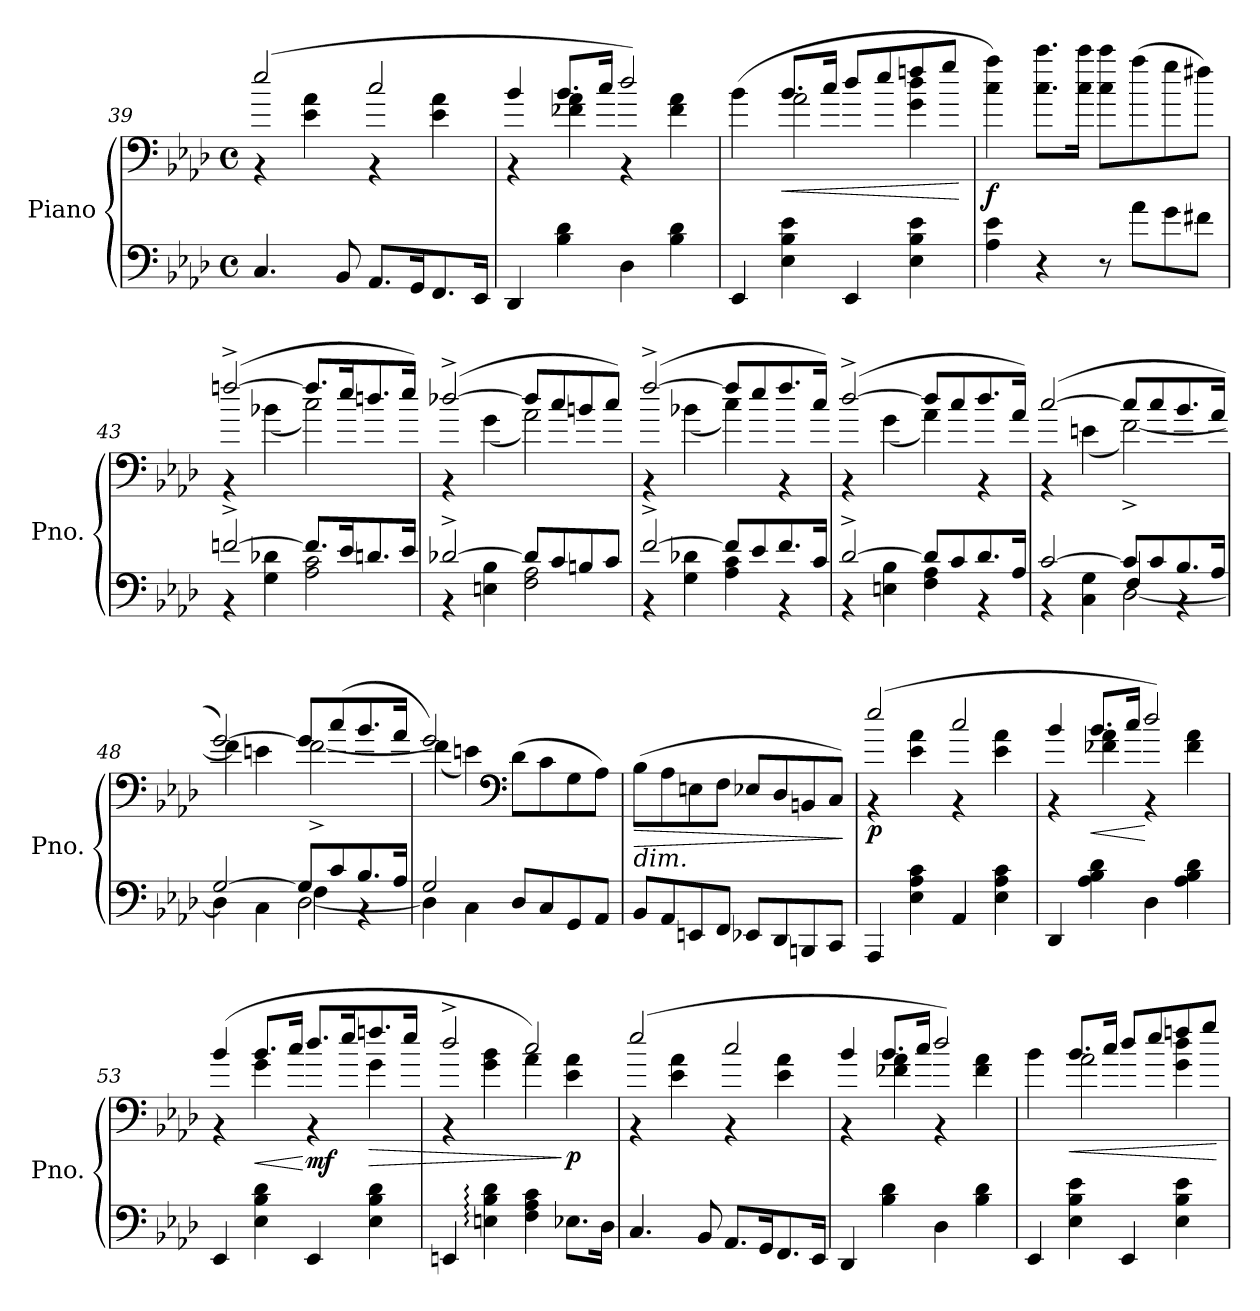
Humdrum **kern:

**kern	**kern	**dynam
*part1	*part1	*part1
*staff2	*staff1	*staff1/2
*I"Piano	*	*
*I'Pno.	*	*
*clefF4	*clefF4	*
*k[b-e-a-d-]	*k[b-e-a-d-]	*
*M4/4	*M4/4	*
*met(c)	*met(c)	*
=39	=39	=39
*	*^	*
4.C/	(>2ee-/	4r	.
.	.	4e-\ 4a-\	.
8BB-/	.	.	.
8.AA-/L	2cc/	4r	.
16GG/K	.	.	.
8.FF/	.	4e-\ 4a-\	.
16EE-/Jk	.	.	.
=40	=40	=40	=40
4DD-/	4b-/	4r	.
4B-\ 4d-\	8.b-/L	4f-X\ 4a-\	.
.	16cc/Jk	.	.
4D-\	2dd-/)	4r	.
4B-\ 4d-\	.	4f-\ 4a-\	.
!!LO:LB:g=z	!!
=41	=41	=41	=41
4EE-/	(>4b-\	4ryy	.
!	!	!	!LO:HP:b
4E-\ 4B-\ 4e-\	8.b-/L	2a-\	<
.	16cc/Jk	.	.
4EE-/	8dd-/L	.	.
.	8ee-/	.	.
4E-\ 4B-\ 4e-\	8ffn/	4g\ 4dd-\	.
.	8gg/J	.	.
*	*v	*v	*
.	.	[
=42	=42	=42
!	!	!LO:DY:b
4A-\ 4e-\	4cc\ 4aa-\)	f
4r	8.cc\ 8.ccc\L	.
.	16cc\ 16ccc\Jk	.
8r	8cc\ 8ccc\L	.
8a-\L	(>8aa-\	.
8g\	8gg\	.
8f#X\J	8ff#X\J)	.
=43	=43	=43
*^	*^	*
[2fn^/	4r	(>[2ffn^/	4r	.
.	4G\ 4d-X\	.	(<4b-X\	.
8.f/L]	2A-\ 2c\	8.ff/L]	2cc\)	.
16e-/K	.	16ee-/K	.	.
8.dn/	.	8.ddn/	.	.
16e-/Jk	.	16ee-/Jk)	.	.
=44	=44	=44	=44	=44
[2d-X^/	4r	(>[2dd-X^/	4r	.
.	4En\ 4B-\	.	(<4g\	.
8d-/L]	2F\ 2A-\	8dd-/L]	2a-\)	.
8c/	.	8cc/	.	.
8Bn/	.	8bn/	.	.
8c/J	.	8cc/J)	.	.
!!LO:LB:g=z	!!
=45	=45	=45	=45	=45
[2f^/	4r	(>[2ff^/	4r	.
.	4G\ 4d-X\	.	(<4b-X\	.
8f/L]	4A-\ 4c\	8ff/L]	4cc\)	.
8e-/	.	8ee-/	.	.
8.f/	4r	8.ff/	4r	.
16c/Jk	.	16cc/Jk)	.	.
=46	=46	=46	=46	=46
[2d-^/	4r	(>[2dd-^/	4r	.
.	4En\ 4B-\	.	(<4g\	.
8d-/L]	4F\ 4A-\	8dd-/L]	4a-\)	.
8c/	.	8cc/	.	.
8.d-/	4r	8.dd-/	4r	.
16A-/Jk	.	16a-/Jk)	.	.
=47	=47	=47	=47	=47
*	*^	*	*	*
[2c/	4r	2ryy	(>[2cc/	4r	.
.	4C\ 4G\	.	.	(<4en\	.
8c/L]	[2D-\	4F/	8cc/L]	[2f^\)	.
8c/	.	.	8cc/	.	.
8.B-/	.	4rBB	8.b-/	.	.
16A-/Jk	.	.	16a-/Jk	.	.
=48	=48	=48	=48	=48	=48
[2G/	4D-\]	2ryy	[2g/)	4f\]	.
.	4C\	.	.	4en\	.
8G/L]	[2D-\	4F\	8g/L]	[2f^\	.
8c/	.	.	(>8cc/	.	.
8.B-/	.	4rBB	8.b-/	.	.
16A-/Jk	.	.	16a-/Jk	.	.
*	*v	*v	*	*	*
!!LO:PB:g=z	!!
=49	=49	=49	=49	=49
2G/	4D-\]	2g/)	(<4f\]	.
.	4C\	.	4en\)	.
*	*	*clefF4	*	*
8D-/L	2ryy	(>8d-\L	2ryy	.
8C/	.	8c\	.	.
8GG/	.	8G\	.	.
8AA-/J	.	8A-\J)	.	.
*v	*v	*	*	*
*	*v	*v	*
=50	=50	=50
!	!LO:TX:b:i:t=dim.	!
!	!	!LO:HP:b
8BB-/L	(>8B-\L	>
8AA-/	8A-\	.
8EEn/	8En\	.
8FF/J	8F\J	.
8EE-X/L	8E-X/L	.
8DD-/	8D-/	.
8BBBn/	8BBn/	.
8CC/J	8C/J)	.
.	.	]
=51	=51	=51
*	*^	*
!	!	!	!LO:DY:b
4AAA-/	(>2ee-/	4r	p
4E-\ 4A-\ 4c\	.	4e-\ 4a-\	.
4AA-/	2cc/	4r	.
4E-\ 4A-\ 4c\	.	4e-\ 4a-\	.
=52	=52	=52	=52
4DD-/	4b-/	4r	.
!	!	!	!LO:HP:b
4A-\ 4B-\ 4d-\	8.b-/L	4f-X\ 4a-\	<
.	16cc/Jk	.	.
4D-\	2dd-/)	4r	[
4A-\ 4B-\ 4d-\	.	4f-\ 4a-\	.
!!LO:LB:g=z	!!
=53	=53	=53	=53
4EE-/	(>4b-/	4r	.
!	!	!	!LO:HP:b
4E-\ 4B-\ 4d-\	8.b-/L	4g\	<
.	16cc/Jk	.	.
!	!	!	!LO:DY:n=1:b
4EE-/	8.dd-/L	4r	[ mf
.	16ee-/K	.	.
!	!	!	!LO:HP:b
4E-\ 4B-\ 4d-\	8.ffn/	4g\	>
.	16ee-/Jk	.	.
=54	=54	=54	=54
4EEn/	2dd-^/	4r	.
4En\: 4B-\: 4d-\:	.	4g\ 4b-\	.
4F\ 4A-\ 4c\	2cc/)	4a-\	.
!	!	!	!LO:DY:n=1:b
8.E-X\L	.	4e-\ 4a-\	] p
16D-\Jk	.	.	.
=55	=55	=55	=55
4.C/	(>2ee-/	4r	.
.	.	4e-\ 4a-\	.
8BB-/	.	.	.
8.AA-/L	2cc/	4r	.
16GG/K	.	.	.
8.FF/	.	4e-\ 4a-\	.
16EE-/Jk	.	.	.
=56	=56	=56	=56
4DD-/	4b-/	4r	.
4B-\ 4d-\	8.b-/L	4f-X\ 4a-\	.
.	16cc/Jk	.	.
4D-\	2dd-/)	4r	.
4B-\ 4d-\	.	4f-\ 4a-\	.
!!LO:LB:g=z	!!
=57	=57	=57	=57
4EE-/	4b-\	4ryy	.
!	!	!	!LO:HP:b
4E-\ 4B-\ 4e-\	8.b-/L	2a-\	<
.	16cc/Jk	.	.
4EE-/	8dd-/L	.	.
.	8ee-/	.	.
4E-\ 4B-\ 4e-\	8ffn/	4g\ 4dd-\	.
.	8gg/J	.	.
*	*v	*v	*
.	.	[
=	=	=
*-	*-	*-
